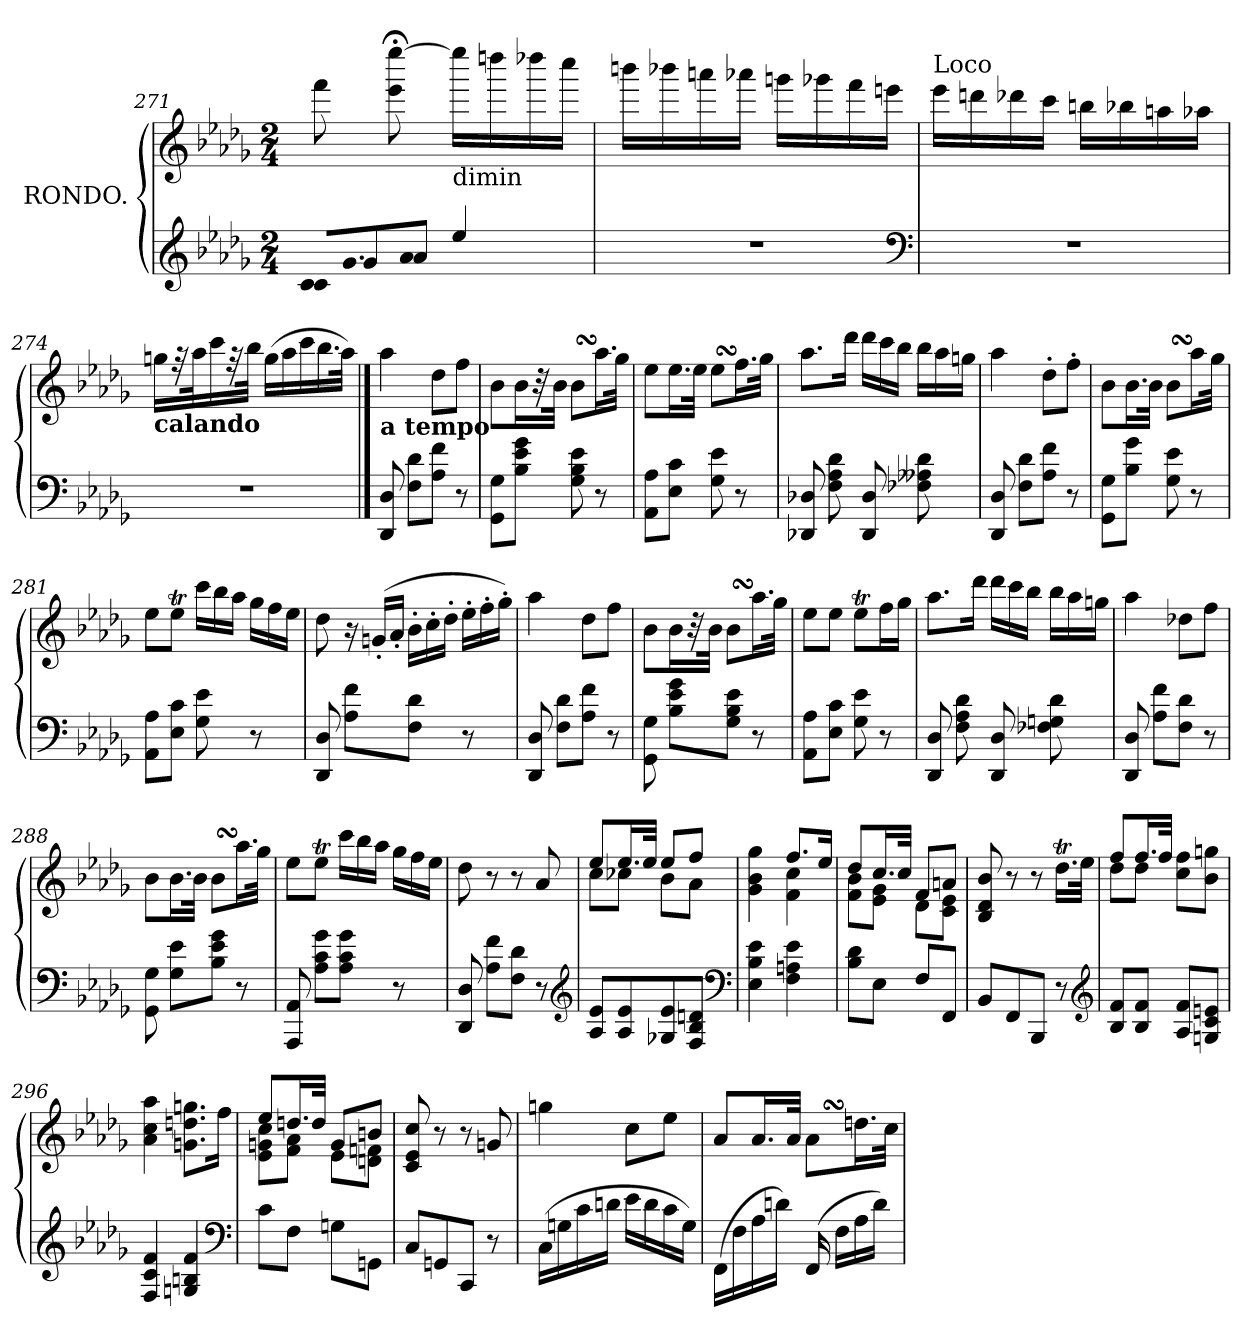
**kern	**kern
*part1	*part1
*staff2	*staff1
*I"RONDO.	*
*clefG2	*clefG2
*k[b-e-a-d-g-]	*k[b-e-a-d-g-]
*M2/4	*M2/4
*Xtuplet	*
=271	=271
*^	*
*	*^	*
*	*	*^	*
!LO:N:vis=2	!	!	!LO:N:vis=2	!
12c/	12ryy	12ryy	12c\	8fff
!	!	!LO:N:vis=2.	!	!
12g-/	12ryy	12g-\	12ryy	.
.	.	.	.	8eee-;< [8eeee-;<
!	!LO:N:vis=4	!	!LO:N:vis=4.	!
12a-/J	12a-\	12ryy	12ryy	.
!	!	!	!	!LO:TX:b:t=dimin
4ee-/	4ryy	4ryy	4ryy	16eeee-\LL]
.	.	.	.	16ddddn
.	.	.	.	16dddd-X
.	.	.	.	16ccccJJ
*v	*v	*v	*v	*
=272	=272
2rdd	16bbbnLL
.	16bbb-X
.	16aaan
.	16aaa-XJJ
.	16gggnLL
.	16ggg-X
.	16fff
.	16eeenJJ
*clefF4	*
=273	=273
!	!LO:TX:a:t=Loco
2r	16eee-LL
.	16dddn
.	16ddd-X
.	16cccJJ
.	16bbnLL
.	16bb-X
.	16aan
.	16aa-XJJ
=274	=274
!	!LO:TX:b:B:t=calando
2r	16ggnLL
.	32rff
.	32aa-K
.	16ccc
.	32rff
.	32bb-JJk
*	*Xtuplet
.	(20ggLL
.	20aa-
.	20ccc
.	20.bb-
.	40aa-JJk)
==275	==275
*	*MM132
!	!LO:TX:b:B:t=a tempo
8DD-/ 8D-/	4aa-
8F\ 8d-\L	.
8A- 8fJ	8dd-\L
8r	8ffJ
=276	=276
8GG-\ 8G-\L	8b-\L
8B- 8e- 8g-J	16b-L
.	32r
.	32b-JJk
8G- 8B- 8e-	8b-SSS\L
8r	16.aa-L
.	32gg-JJk
=277	=277
8AA-\ 8A-\L	8ee-\L
8E-\ 8c\J	16.ee-L
.	32ee-JJk
8G- 8e-	8ee-SSS\L
8r	16.ffL
.	32gg-JJk
=278	=278
8DD-X/ 8D-X/	8.aa-L
8F\ 8A-\ 8d-\	.
.	16ddd-Jk
8DD-/ 8D-/	24ddd-\LL
.	24ccc
.	24bb-JJ
8F-X\ 8A--X\ 8d-\	24bb-\LL
.	24aa-
.	24ggnJJ
=279	=279
8DD-/ 8D-/	4aa-
8F\ 8d-\L	.
8A- 8fJ	8dd-'>\L
8r	8ff'>J
=280	=280
8GG-\ 8G-\L	8b-\L
8B-\ 8g-\J	16.b-L
.	32b-JJk
8G- 8e-	8b-SSS\L
!	!LO:N:vis=16
8r	16.aa-L
.	32gg-JJk
=281	=281
8AA-\ 8A-\L	8ee-L
8E- 8cJ	8ee-TJ
8G- 8e-	24ccc\LL
.	24bb-
.	24aa-JJ
8r	24gg-\LL
.	24ff
.	24ee-JJ
=282	=282
8DD-/ 8D-/	8dd-
8A- 8fL	24r
.	(>24gn'/LL
.	24a-'JJ
8F 8d-J	24b-'\LL
.	24cc'
.	24dd-'JJ
8r	24ee-'\LL
.	24ff'
.	24gg-'JJ)
=283	=283
8DD-/ 8D-/	4aa-\
8F\ 8d-\L	.
8A- 8fJ	8dd-\L
8r	8ffJ
=284	=284
8GG-\ 8G-\	8b-\L
8B- 8e- 8g-L	16b-L
.	32r
.	32b-JJk
8G- 8B- 8e-J	8b-SSS\L
8r	16.aa-L
.	32gg-JJk
=285	=285
8AA-\ 8A-\L	8ee-\L
8E-\ 8c\J	8ee-J
8G- 8e-	8ee-TL
8r	16ffL
.	16gg-JJ
=286	=286
8DD-/ 8D-/	8.aa-L
8F\ 8A-\ 8d-\	.
.	16ddd-Jk
8DD-/ 8D-/	24ddd-\LL
.	24ccc
.	24bb-JJ
8F-X\ 8Gn\ 8d-\	24bb-\LL
.	24aa-
.	24ggnJJ
=287	=287
8DD-/ 8D-/	4aa-
8A- 8fL	.
8F 8d-J	8dd-XL
8r	8ffJ
=288	=288
8GG-\ 8G-\	8b-L
8G- 8e-L	16.b-L
.	32b-JJk
8B- 8e- 8g-J	8b-SSS\L
8r	16.aa-L
.	32gg-JJk
=289	=289
8AAA-/ 8AA-/	8ee-\L
8A- 8c 8g-L	8ee-TJ
8A- 8c 8g-J	24ccc\LL
.	24bb-
.	24aa-JJ
8r	24gg-\LL
.	24ff
.	24ee-JJ
=290	=290
8DD-/ 8D-/	8dd-\
8A- 8fL	8r
8F 8d-J	8r
8r	8a-/
*clefG2	*
=291	=291
*	*^
8A-/ 8e-/L	8ee-L	8ccL
8A- 8e-	16.ee-L	8cc-XJ
.	32ee-JJk	.
8G-X 8e-	8ee-/L	8b-\L
8F 8B- 8dnJ	8ffJ	8a-J
*clefF4	*	*
=292	=292	=292
4E-\ 4B-\ 4e-\	4g-\ 4b-\ 4gg-\	4ryy
4F\ 4An\ 4e-\	8.ffL	4f\ 4cc\
.	16ee-/Jk	.
=293	=293	=293
8B-\ 8d-\L	8dd-/L	8f\ 8b-\L
8E-J	16.ccL	8e- 8g-J
.	32ccJJk	.
8F/L	8fL	8d-L
8FFJ	8anJ	8c 8e-J
*	*v	*v
=294	=294
8BB-/L	8B-/ 8d-/ 8b-/
8FF	8r
8BBB-J	8r
8r	16.dd-T\LL
.	32ee-JJk
*clefG2	*
=295	=295
*	*^
8B-/ 8f/L	8ff/L	8dd-L
8B- 8fJ	16.ffL	8dd-J
.	32ffJJk	.
8A-/ 8f/L	8cc\ 8ff\L	8ryy
8Gn 8c 8enJ	8b- 8ggnJ	8ryy
*	*v	*v
=296	=296
4F/ 4c/ 4f/	4a-\ 4cc\ 4aa-\
4Gn/ 4Bn/ 4f/	8.gn\ 8.ddn\ 8.ggn\L
.	16ffJk
*clefF4	*
=297	=297
*	*^
8c\L	8ee-/L	8e-\ 8gn\ 8cc\L
8FJ	16.ddnL	8f 8a-J
.	32ddJJk	.
8Gn\L	8gL	8e-L
8GGnJ	8bnJ	8dn 8fnJ
*	*v	*v
=298	=298
8C/L	8c/ 8e-/ 8cc/
8GGn	8r
8CCJ	8r
8r	8gn/
=299	=299
(>16C\LL	4ggn
16Gn	.
16c	.
16dnJJ	.
16e-\LL	8cc\L
16d	.
16c	8ee-J
16GJJ)	.
=300	=300
(>16FF\LL	8a-/L
16F	.
16A-	16.a-L
16dnJJ)	.
.	32a-JJk
(>16FF/	8a-SSS\L
16FLL	.
16A-	16.ddnL
16dJJ)	.
.	32ccJJk
=	=
*-	*-
